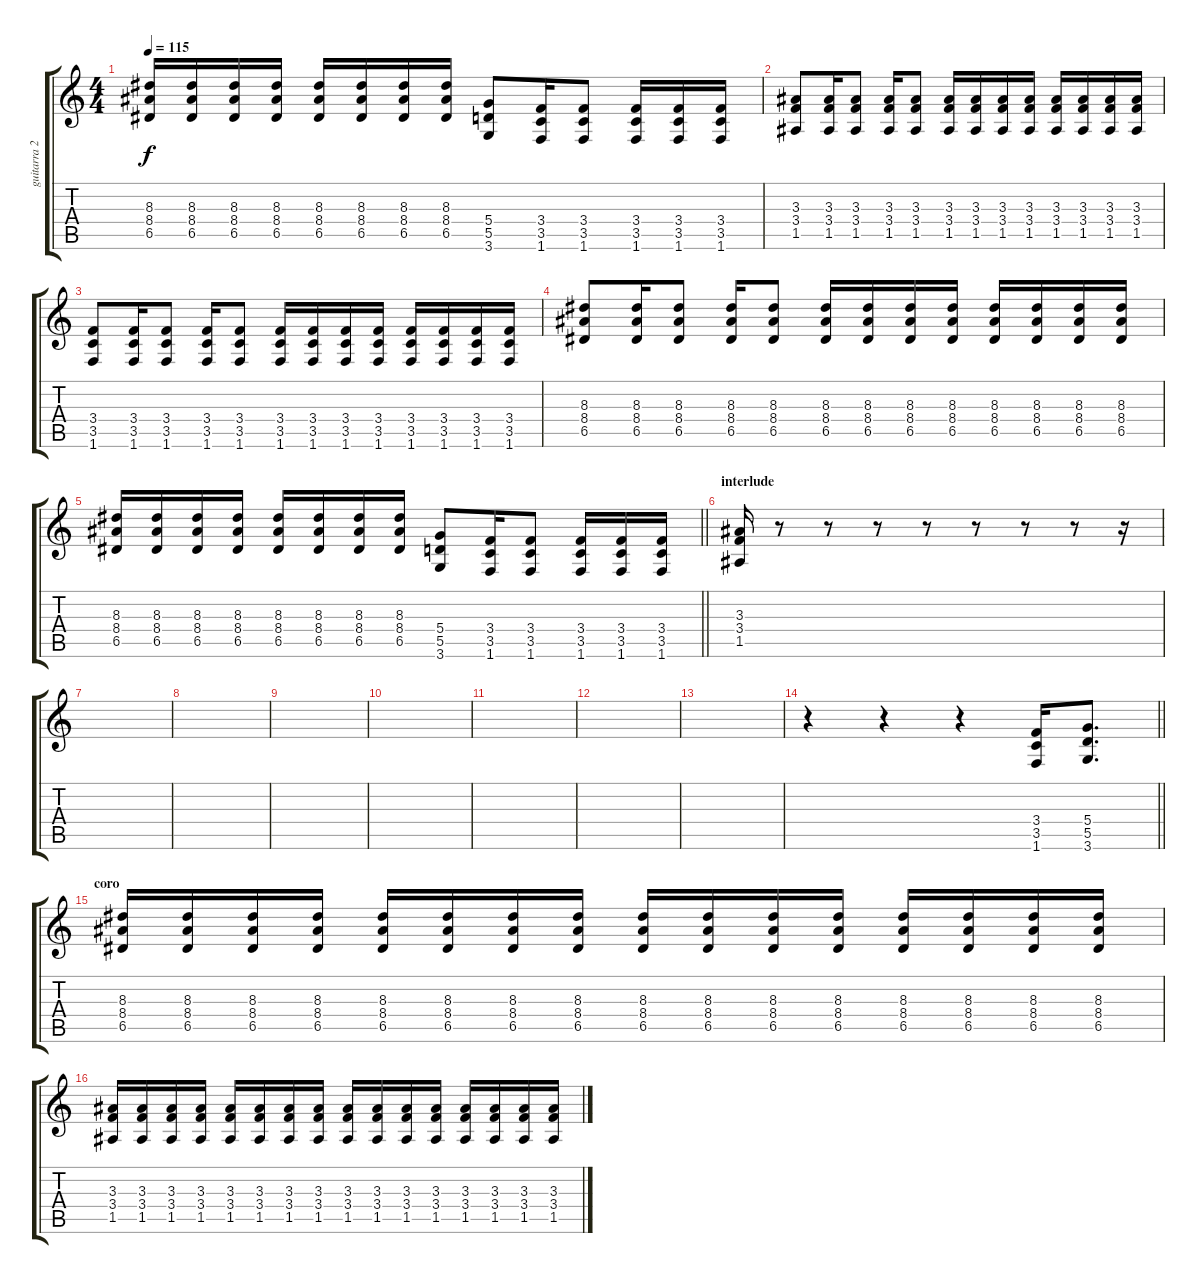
\track ("guitarra 2" "guitarra 2") {instrument overdrivenguitar}
\staff {score tabs}
\tuning (E4 B3 G3 D3 A2 E2) {hide}
\ts (4 4)
\tempo 115
\clef g2
\ks c
(8.3 8.4 6.5).16{dy f} (8.3 8.4 6.5).16 (8.3 8.4 6.5).16 (8.3 8.4 6.5).16 (8.3 8.4 6.5).16 (8.3 8.4 6.5).16 (8.3 8.4 6.5).16 (8.3 8.4 6.5).16 (5.4 5.5 3.6).8 (3.4 3.5 1.6).16 (3.4 3.5 1.6).8 (3.4 3.5 1.6).16 (3.4 3.5 1.6).16 (3.4 3.5 1.6).16 |
(3.3 3.4 1.5).8 (3.3 3.4 1.5).16 (3.3 3.4 1.5).8 (3.3 3.4 1.5).16 (3.3 3.4 1.5).8 (3.3 3.4 1.5).16 (3.3 3.4 1.5).16 (3.3 3.4 1.5).16 (3.3 3.4 1.5).16 (3.3 3.4 1.5).16 (3.3 3.4 1.5).16 (3.3 3.4 1.5).16 (3.3 3.4 1.5).16 |
(3.4 3.5 1.6).8 (3.4 3.5 1.6).16 (3.4 3.5 1.6).8 (3.4 3.5 1.6).16 (3.4 3.5 1.6).8 (3.4 3.5 1.6).16 (3.4 3.5 1.6).16 (3.4 3.5 1.6).16 (3.4 3.5 1.6).16 (3.4 3.5 1.6).16 (3.4 3.5 1.6).16 (3.4 3.5 1.6).16 (3.4 3.5 1.6).16 |
(8.3 8.4 6.5).8 (8.3 8.4 6.5).16 (8.3 8.4 6.5).8 (8.3 8.4 6.5).16 (8.3 8.4 6.5).8 (8.3 8.4 6.5).16 (8.3 8.4 6.5).16 (8.3 8.4 6.5).16 (8.3 8.4 6.5).16 (8.3 8.4 6.5).16 (8.3 8.4 6.5).16 (8.3 8.4 6.5).16 (8.3 8.4 6.5).16 |
\barLineRight lightlight
(8.3 8.4 6.5).16 (8.3 8.4 6.5).16 (8.3 8.4 6.5).16 (8.3 8.4 6.5).16 (8.3 8.4 6.5).16 (8.3 8.4 6.5).16 (8.3 8.4 6.5).16 (8.3 8.4 6.5).16 (5.4 5.5 3.6).8 (3.4 3.5 1.6).16 (3.4 3.5 1.6).8 (3.4 3.5 1.6).16 (3.4 3.5 1.6).16 (3.4 3.5 1.6).16 |
\section ("" "interlude")
(3.3 3.4 1.5).16 r.8 r.8 r.8 r.8 r.8 r.8 r.8 r.16 |
|
|
|
|
|
|
|
\barLineRight lightlight
r.4 r.4 r.4 (3.4 3.5 1.6).16 (5.4 5.5 3.6).8{d} |
\section ("" "coro")
(8.3 8.4 6.5).16 (8.3 8.4 6.5).16 (8.3 8.4 6.5).16 (8.3 8.4 6.5).16 (8.3 8.4 6.5).16 (8.3 8.4 6.5).16 (8.3 8.4 6.5).16 (8.3 8.4 6.5).16 (8.3 8.4 6.5).16 (8.3 8.4 6.5).16 (8.3 8.4 6.5).16 (8.3 8.4 6.5).16 (8.3 8.4 6.5).16 (8.3 8.4 6.5).16 (8.3 8.4 6.5).16 (8.3 8.4 6.5).16 |
(3.3 3.4 1.5).16 (3.3 3.4 1.5).16 (3.3 3.4 1.5).16 (3.3 3.4 1.5).16 (3.3 3.4 1.5).16 (3.3 3.4 1.5).16 (3.3 3.4 1.5).16 (3.3 3.4 1.5).16 (3.3 3.4 1.5).16 (3.3 3.4 1.5).16 (3.3 3.4 1.5).16 (3.3 3.4 1.5).16 (3.3 3.4 1.5).16 (3.3 3.4 1.5).16 (3.3 3.4 1.5).16 (3.3 3.4 1.5).16
